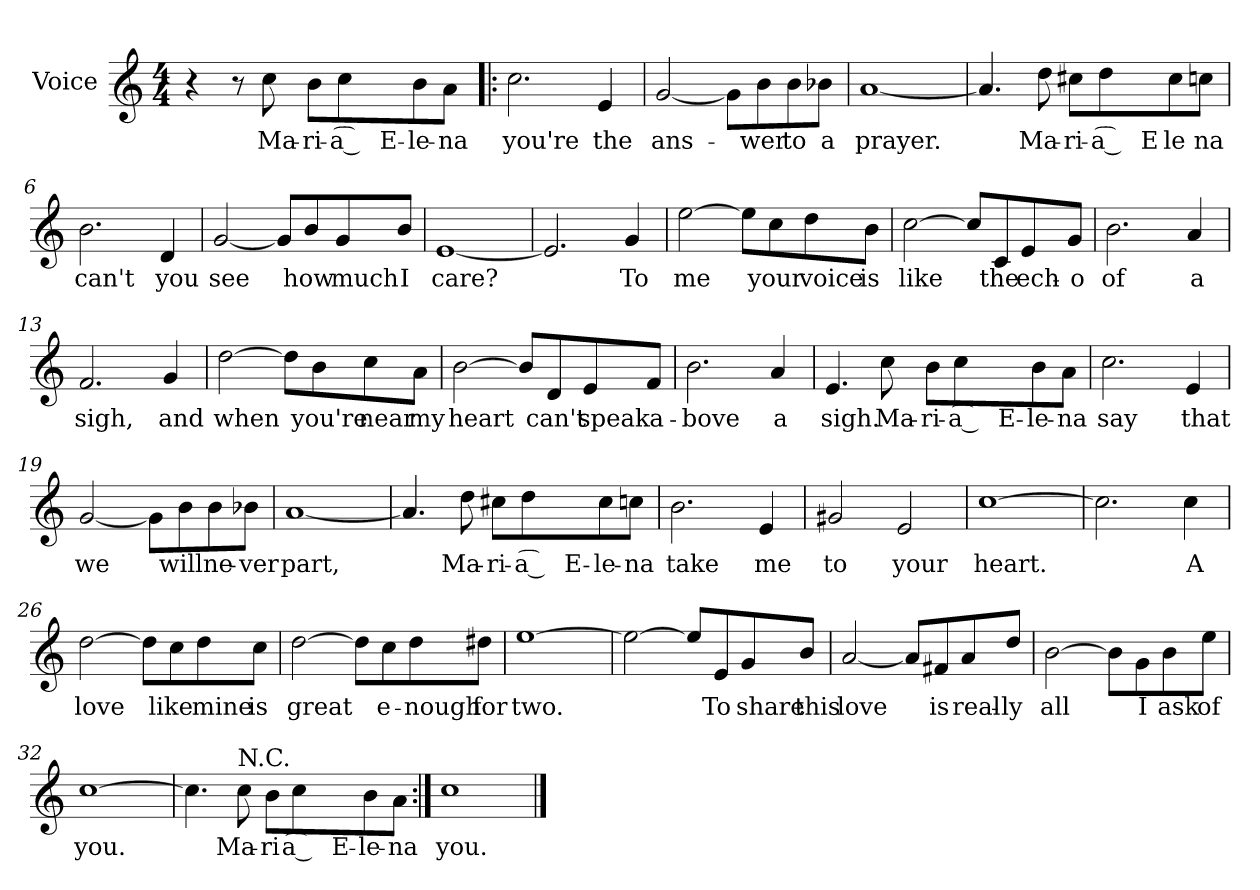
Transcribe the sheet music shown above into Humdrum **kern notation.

**kern	**text
*part1	*part1
*staff1	*staff1
*I"Voice	*
*I'Vo.	*
*clefG2	*
*k[]	*
*C:	*
*M4/4	*
=1	=1
4r	.
8r	.
8cc\	Ma-
8b\L	-ri-
8cc\	-a͡͡ E-
8b\	-le-
8a\J	-na
=2!|:	=2!|:
2.cc\	you're
4e/	the
=3	=3
[2g/	ans-
8g\L]	.
8b\	-wer
8b\	to
8b-X\J	a
=4	=4
[1a	prayer.
!!LO:LB:g=z
=5	=5
4.a/]	.
8dd\	Ma-
8cc#X\L	-ri-
8dd\	-a͡͡ E
8cc#\	le
8ccn\J	na
=6	=6
2.b\	can't
4d/	you
=7	=7
[2g/	see
8g/L]	.
8b/	how
8g/	much
8b/J	I
=8	=8
[1e	care?
!!LO:LB:g=z
=9	=9
2.e/]	.
4g/	To
=10	=10
[2ee\	me
8ee\L]	.
8cc\	your
8dd\	voice
8b\J	is
=11	=11
[2cc\	like
8cc/L]	.
8c/	the
8e/	ech-
8g/J	-o
=12	=12
2.b\	of
4a/	a
!!LO:LB:g=z
=13	=13
2.f/	sigh,
4g/	and
=14	=14
[2dd\	when
8dd\L]	.
8b\	you're
8cc\	near
8a\J	my
=15	=15
[2b\	heart
8b/L]	.
8d/	can't
8e/	speak
8f/J	a-
=16	=16
2.b\	-bove
4a/	a
!!LO:LB:g=z
=17	=17
4.e/	sigh.
8cc\	Ma-
8b\L	-ri-
8cc\	-a͡͡ E-
8b\	-le-
8a\J	-na
=18	=18
2.cc\	say
4e/	that
=19	=19
[2g/	we
8g\L]	.
8b\	will
8b\	ne-
8b-X\J	-ver
=20	=20
[1a	part,
!!LO:LB:g=z
=21	=21
4.a/]	.
8dd\	Ma-
8cc#X\L	-ri-
8dd\	-a͡͡ E-
8cc#\	-le-
8ccn\J	-na
=22	=22
2.b\	take
4e/	me
=23	=23
2g#X/	to
2e/	your
=24	=24
[1cc	heart.
=25	=25
2.cc\]	.
4cc\	A
!!LO:LB:g=z
=26	=26
[2dd\	love
8dd\L]	.
8cc\	like
8dd\	mine
8cc\J	is
=27	=27
[2dd\	great
8dd\L]	.
8cc\	e-
8dd\	-nough
8dd#X\J	for
=28	=28
[1ee	two.
=29	=29
2ee\_	.
8ee/L]	.
8e/	To
8g/	share
8b/J	this
!!LO:LB:g=z
=30	=30
[2a/	love
8a/L]	.
8f#X/	is
8a/	real-
8dd/J	-ly
=31	=31
[2b\	all
8b\L]	.
8g\	I
8b\	ask
8ee\J	of
=32	=32
[1cc	you.
=33	=33
4.cc\]	.
!LO:TX:a:t=N.C.	!
8cc\	Ma-
8b\L	-ri
8cc\	a͡͡ E-
8b\	-le-
8a\J	-na
=34:|!	=34:|!
1cc	you.
==	==
*-	*-
